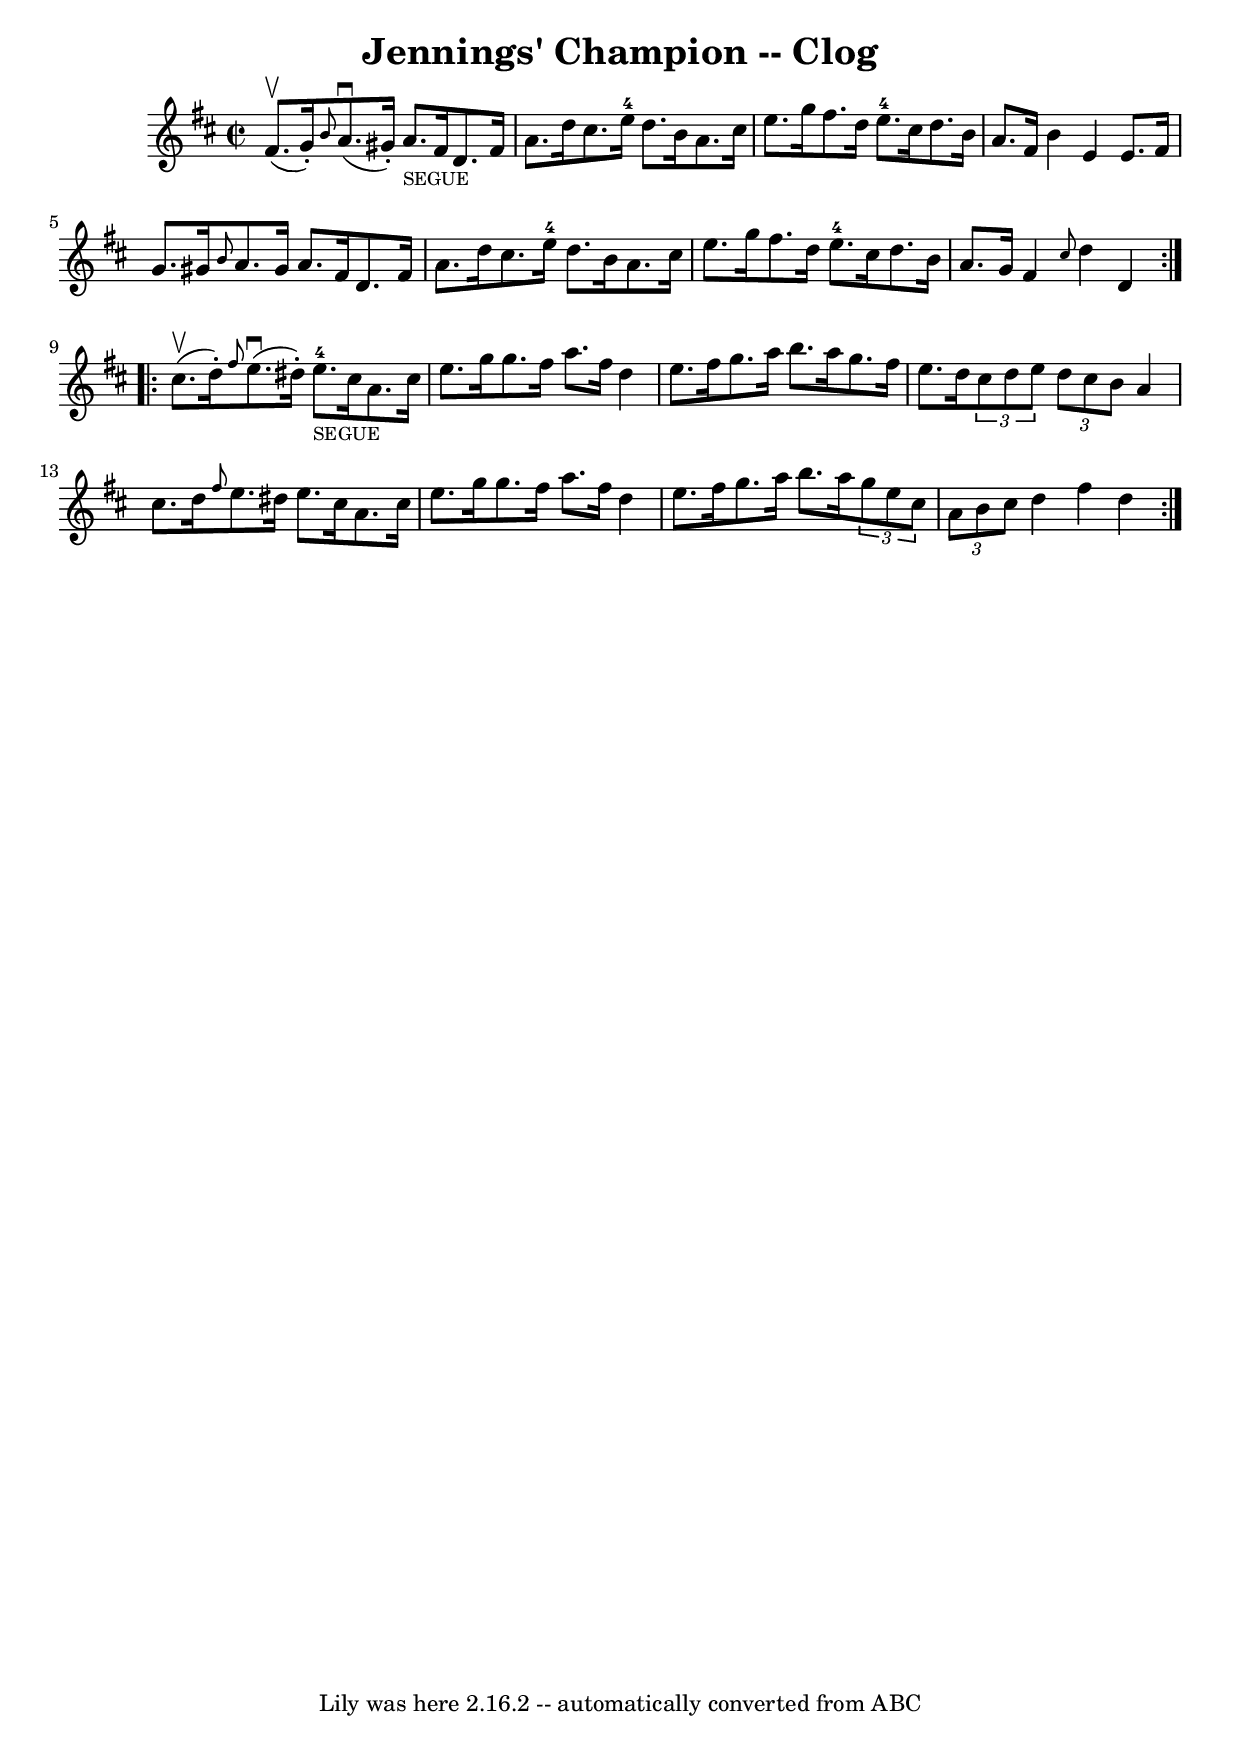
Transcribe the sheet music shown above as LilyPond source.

\version "2.16.2"
\include "Mammoth.ily"
\header {
  %% book = "Ryan's Mammoth Collection"
 crossRefNumber = "1"
 footnotes = "\\\\158 944"
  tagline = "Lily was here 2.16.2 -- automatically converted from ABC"
  title = "Jennings' Champion -- Clog"

}
voicedefault =  {



  \repeat volta 2 {

    \override Staff.TimeSignature #'style = #'C
    \time 2/2 
    \key d \major fs'8.^\upbow(g'16-.)  |
    \grace {   
 b'8  
    } a'8.^\downbow(gs'16-.) a'8._\segue fs'16 d'8. fs'16 a'8. d''16     |
 cs''8. e''16-4 d''8. b'16 a'8. cs''16 e''8. g''16     |
 fs''8. d''16 e''8.-4 cs''16 d''8. b'16 a'8. fs'16    |
 b'4 e'4 e'8. fs'16 g'8. gs'16     |
    \grace { b'8  
	   } a'8. gs'16 a'8. fs'16 d'8. fs'16 a'8. d''16     |
 cs''8. e''16-4 d''8. b'16 a'8. cs''16 e''8. g''16      |
 fs''8. d''16 e''8.-4 cs''16 d''8. b'16 a'8. g'16     |
 fs'4  \grace { cs''8  
		  } d''4 d'4  
  }     

  \repeat volta 2 { cs''8.^\upbow(d''16-.)  |
    \grace {    
 fs''8  
    } e''8.^\downbow(ds''16-.) e''8.-4_\segue cs''16 a'8. cs''16 e''8. g''16     |
 g''8. fs''16 a''8. fs''16 d''4 e''8. fs''16     |
 g''8. a''16 b''8. a''16 g''8. fs''16 e''8. d''16     |
    \times 2/3 { cs''8 
		 d''8 e''8  
	       }   \times 2/3 { d''8 cs''8 b'8  
			      } a'4 cs''8. d''16     |
    \grace { fs''8  
	   } e''8. ds''16 e''8. cs''16 a'8. cs''16 e''8. g''16     |
 g''8. fs''16 a''8. fs''16 d''4 e''8. fs''16     |
 g''8. a''16    
 b''8. a''16    \times 2/3 { g''8 e''8 cs''8  
			      }   \times 2/3 { a'8 
					 b'8 cs''8   					     }    |
 d''4 fs''4 d''4  
  }   

}

\score{
  <<

    \context Staff="default"
    {
      \voicedefault 
      
    }

  >>
  \layout {
    
  }
  \midi {
  }

}
